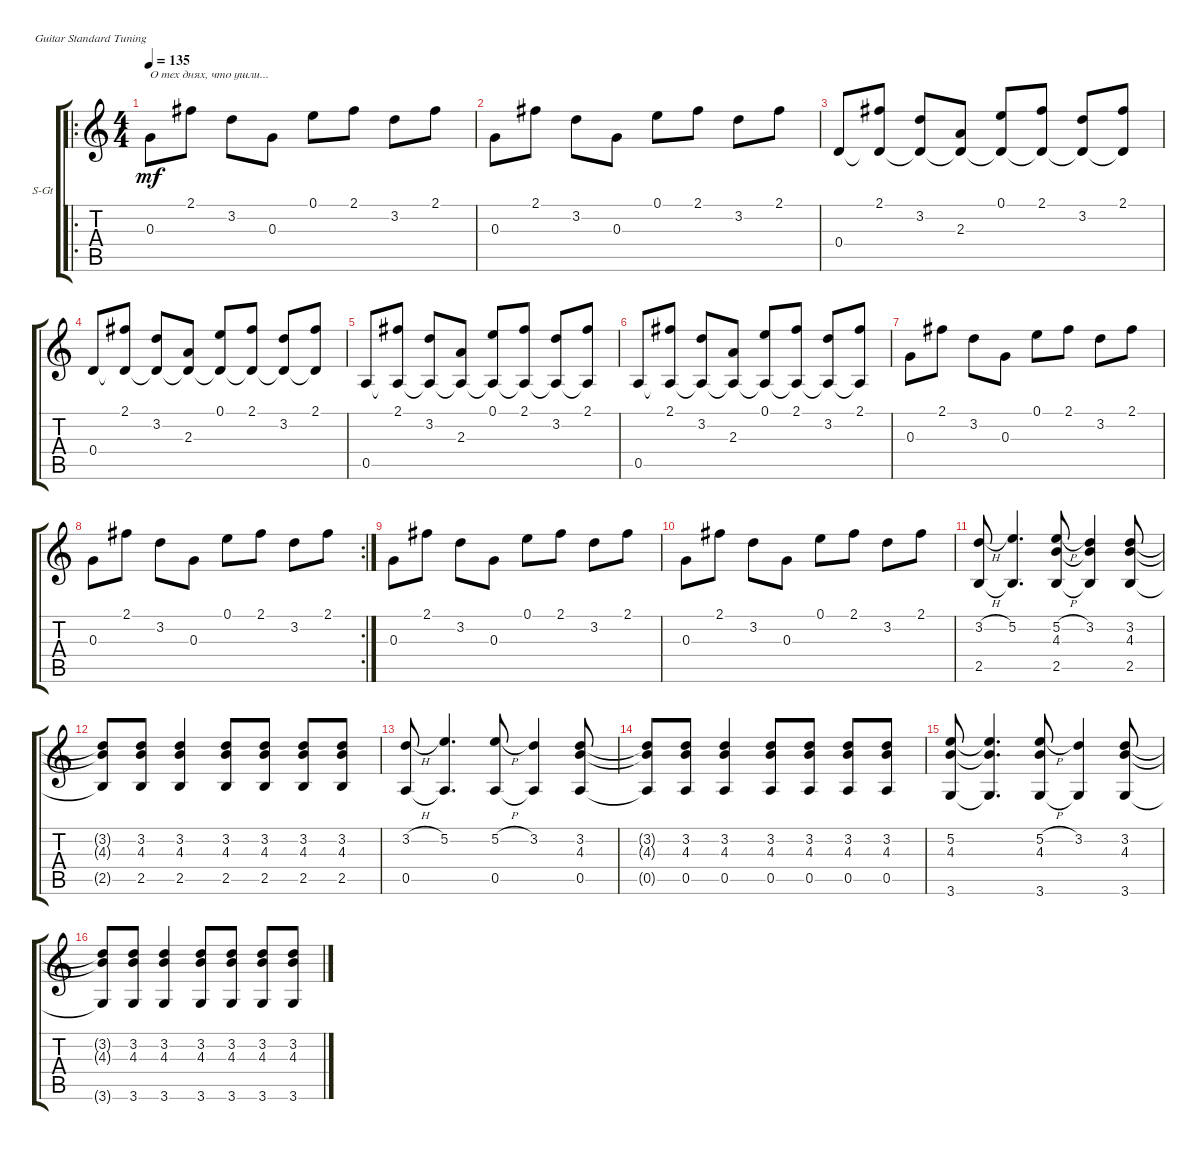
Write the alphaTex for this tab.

\defaultSystemsLayout 4
\bracketExtendMode groupsimilarinstruments
\firstSystemTrackNameOrientation horizontal
\otherSystemsTrackNameOrientation horizontal
\track ("Steel Guitar" "S-Gt") {instrument acousticguitarsteel}
\staff {score tabs}
\tuning (E4 B3 G3 D3 A2 E2)
\ro
\ts (4 4)
\tempo 135
\clef g2
\scale
0.322751
\ks c
0.3.8{txt "О тех днях, что ушли..." dy mf} 2.1.8 3.2.8 0.3.8 0.1.8 2.1.8 3.2.8 2.1.8 |
0.3.8 2.1.8 3.2.8 0.3.8 0.1.8 2.1.8 3.2.8 2.1.8 |
0.4.8 (2.1 0.4{t}).8 (3.2 0.4{t}).8 (2.3 0.4{t}).8 (0.1 0.4{t}).8 (2.1 0.4{t}).8 (3.2 0.4{t}).8 (2.1 0.4{t}).8 |
0.4.8 (2.1 0.4{t}).8 (3.2 0.4{t}).8 (2.3 0.4{t}).8 (0.1 0.4{t}).8 (2.1 0.4{t}).8 (3.2 0.4{t}).8 (2.1 0.4{t}).8 |
0.5.8 (2.1 0.5{t}).8 (3.2 0.5{t}).8 (2.3 0.5{t}).8 (0.1 0.5{t}).8 (2.1 0.5{t}).8 (3.2 0.5{t}).8 (2.1 0.5{t}).8 |
0.5.8 (2.1 0.5{t}).8 (3.2 0.5{t}).8 (2.3 0.5{t}).8 (0.1 0.5{t}).8 (2.1 0.5{t}).8 (3.2 0.5{t}).8 (2.1 0.5{t}).8 |
0.3.8 2.1.8 3.2.8 0.3.8 0.1.8 2.1.8 3.2.8 2.1.8 |
\rc 2
0.3.8 2.1.8 3.2.8 0.3.8 0.1.8 2.1.8 3.2.8 2.1.8 |
0.3.8 2.1.8 3.2.8 0.3.8 0.1.8 2.1.8 3.2.8 2.1.8 |
0.3.8 2.1.8 3.2.8 0.3.8 0.1.8 2.1.8 3.2.8 2.1.8 |
(3.2{h} 2.5).8 (2.5{t} 5.2).4{d} (2.5 5.2{h} 4.3).8 (3.2 2.5{t} 4.3{t}).4 (3.2 4.3 2.5).8 |
(3.2{t} 4.3{t} 2.5{t}).8 (3.2 4.3 2.5).8 (3.2 4.3 2.5).4 (3.2 4.3 2.5).8 (3.2 4.3 2.5).8 (3.2 4.3 2.5).8 (3.2 4.3 2.5).8 |
(0.5 3.2{h}).8 (5.2 0.5{t}).4{d} (0.5 5.2{h}).8 (0.5{t} 3.2).4 (0.5 3.2 4.3).8 |
(4.3{t} 3.2{t} 0.5{t}).8 (4.3 0.5 3.2).8 (0.5 3.2 4.3).4 (0.5 3.2 4.3).8 (0.5 3.2 4.3).8 (0.5 3.2 4.3).8 (0.5 3.2 4.3).8 |
(4.3 3.6 5.2).8 (3.6{t} 5.2{t} 4.3{t}).4{d} (3.6 5.2{h} 4.3).8 (3.2 3.6{t}).4 (3.2 4.3 3.6).8 |
(3.6{t} 3.2{t} 4.3{t}).8 (3.6 3.2 4.3).8 (3.6 3.2 4.3).4 (3.6 3.2 4.3).8 (3.6 3.2 4.3).8 (3.6 3.2 4.3).8 (3.6 3.2 4.3).8
